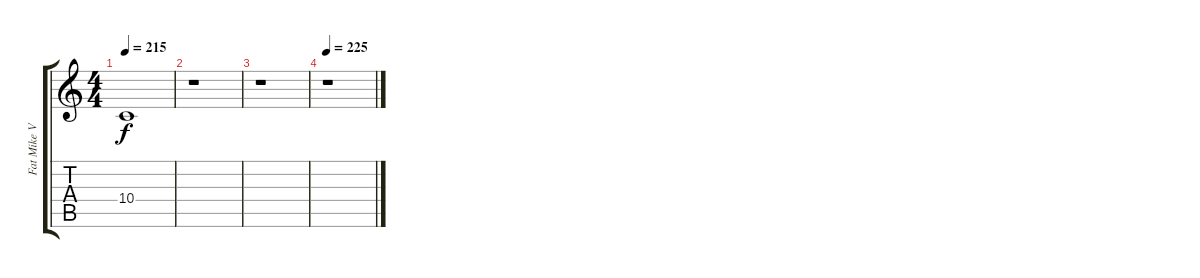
\track ("Fat Mike Vocals" "Fat Mike V") {instrument tenorsax}
\staff {score tabs}
\tuning (E4 B3 G3 D3 A2 E2) {hide}
\ts (4 4)
\tempo 215
\clef g2
\ks c
10.4{t}.1{dy f} |
r.1 |
r.1 |
\tempo 225
r.1
